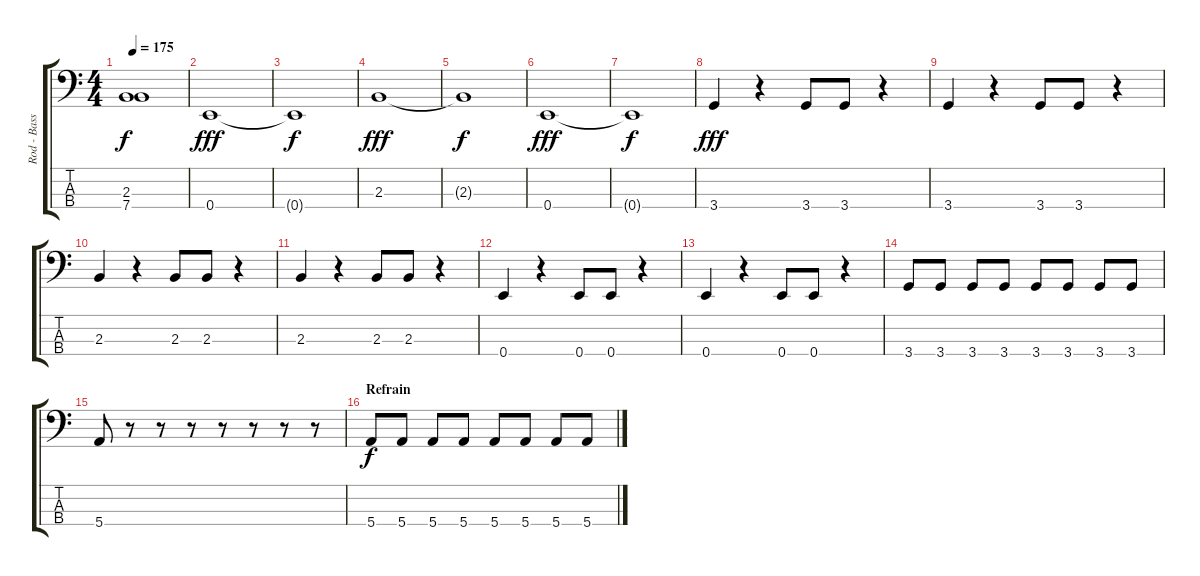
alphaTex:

\track ("Rod - Bass" "Rod - Bass") {instrument slapbass2}
\staff {score tabs}
\tuning (G2 D2 A1 E1) {hide}
\ts (4 4)
\tempo 175
\clef f4
\ks c
(2.3{t} 7.4{t}).1{dy f} |
0.4.1{dy fff} |
0.4{t}.1{dy f} |
2.3.1{dy fff} |
2.3{t}.1{dy f} |
0.4.1{dy fff} |
0.4{t}.1{dy f} |
3.4.4{dy fff} r.4 3.4.8 3.4.8 r.4 |
3.4.4 r.4 3.4.8 3.4.8 r.4 |
2.3.4 r.4 2.3.8 2.3.8 r.4 |
2.3.4 r.4 2.3.8 2.3.8 r.4 |
0.4.4 r.4 0.4.8 0.4.8 r.4 |
0.4.4 r.4 0.4.8 0.4.8 r.4 |
3.4.8 3.4.8 3.4.8 3.4.8 3.4.8 3.4.8 3.4.8 3.4.8 |
5.4.8 r.8 r.8 r.8 r.8 r.8 r.8 r.8 |
\section ("" "Refrain")
5.4.8{dy f} 5.4.8 5.4.8 5.4.8 5.4.8 5.4.8 5.4.8 5.4.8
